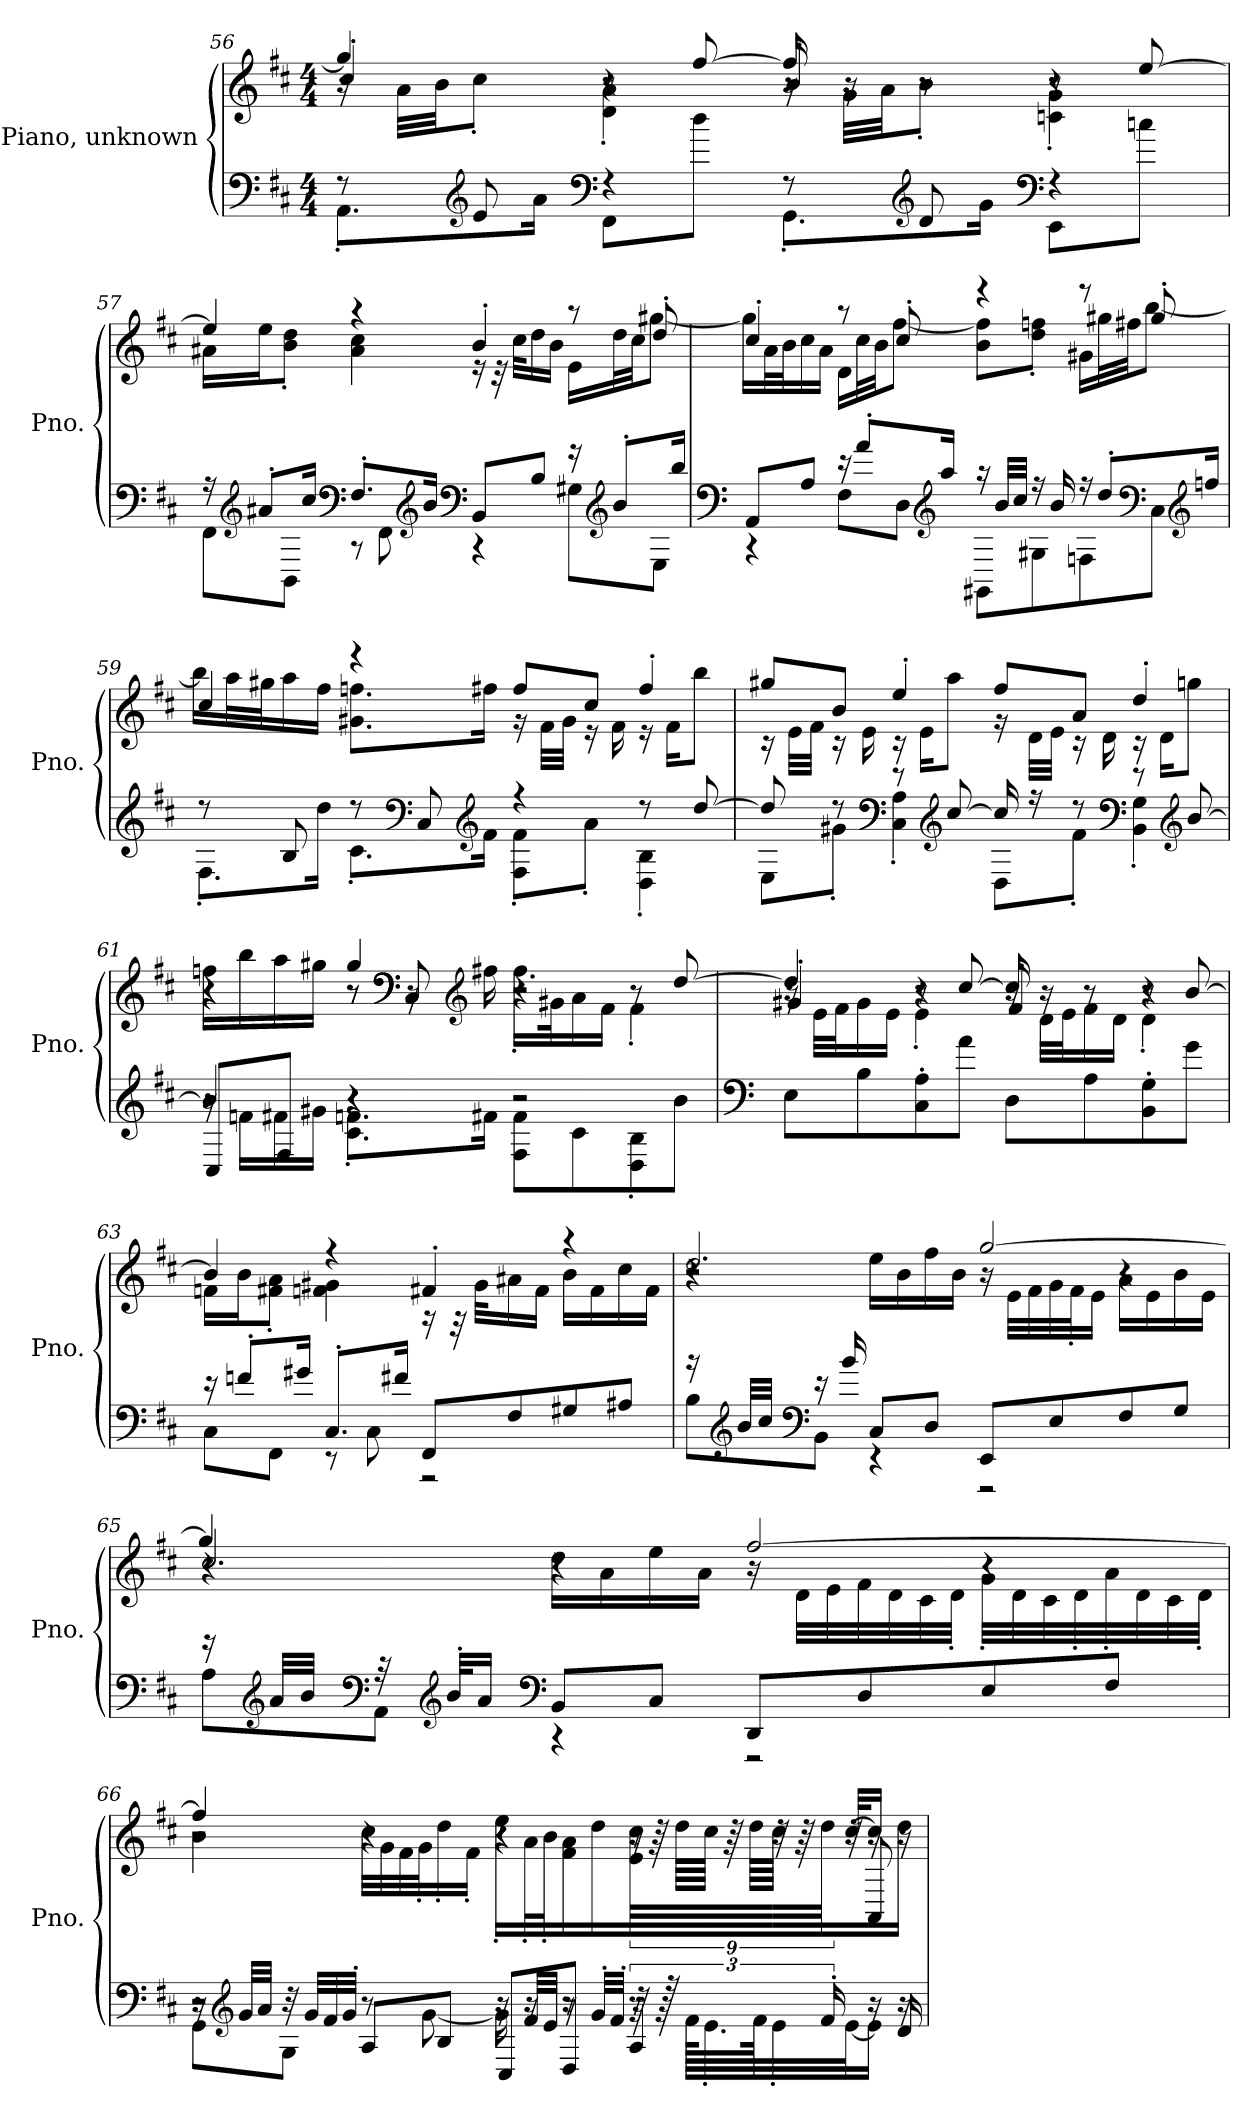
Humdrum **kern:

**kern	**kern
*part1	*part1
*staff2	*staff1
*I"Piano, unknown	*
*I'Pno.	*
*clefF4	*clefG2
*k[f#c#]	*k[f#c#]
*M4/4	*M4/4
=56	=56
*^	*^
*	*	*	*^
8r	8.AA'\L	4gg/]	16r	4cc#'/
.	.	.	32a\LLL	.
.	.	.	32b\JJ	.
*clefG2	*	*	*	*
8e/	.	.	8cc#'\J	.
.	16a\Jk	.	.	.
*clefF4	*	*	*	*
4r	8FF#\L	8r	4d\' 4a\'	4r
.	8dd\J	[8ff#/	.	.
8r	8.GG'\L	16ff#/]	16r	4b'/
.	.	16r	32g\LLL	.
.	.	.	32a\JJ	.
*clefG2	*	*	*	*
8d/	.	8r	8b'\J	.
.	16g\Jk	.	.	.
*clefF4	*	*	*	*
4r	8EE\L	8r	4cn\' 4g\'	4r
.	8ccn\J	[8ee/	.	.
*	*	*	*v	*v
!!LO:LB:g=z
=57	=57	=57	=57
16r	8FF#\L	4ee/]	16a#X\LL
*clefG2	*	*	*
8a#X'/L	.	.	16ee\J
.	8BB\J	.	8b\' 8dd\'J
16cc#/Jk	.	.	.
*clefF4	*	*	*
8.F#'/L	8r	4r	4a#\ 4cc#\
.	8FF#\	.	.
*clefG2	*	*	*
16b/Jk	.	.	.
*clefF4	*	*	*
8BB/L	4r	4b'/	16r
.	.	.	32r
.	.	.	32cc#\KLL
8B/J	.	.	16dd\
.	.	.	16b\JJ
16r	8G#X\L	8r	16e\LL
*clefG2	*	*	*
8b'/L	.	.	32dd\L
.	.	.	32cc#\JJ
.	8E\J	8dd'/	[8gg#X\J
16bb/Jk	.	.	.
!!LO:LB:g=z	!!
=58	=58	=58	=58
*clefF4	*	*	*
8AA/L	4r	4cc#'/	16gg#\LL]
.	.	.	32a\L
.	.	.	32b\J
8A/J	.	.	16cc#\
.	.	.	16a\JJ
16r	8F#\L	8r	16d\LL
8a'/L	.	.	32cc#\L
.	.	.	32b\JJ
.	8D\J	8cc#'/	[8ff#\J
*clefG2	*	*	*
16aa/Jk	.	.	.
16r	8GG#X\L	4r	8b\ 8ff#\]L
32b/LLL	.	.	.
32cc#/JJJ	.	.	.
16r	8G#X\	.	8dd\' 8ffn\'J
16b/	.	.	.
16r	8Fn\	8r	16g#X\LL
8dd'/L	.	.	32gg#X\L
.	.	.	32ff#X\JJ
*clefF4	*	*	*
.	8C#\J	8gg#'/	[8bb\J
*clefG2	*	*	*
16ffn/Jk	.	.	.
!!LO:LB:g=z	!!
=59	=59	=59	=59
8r	8.F#'\L	4cc#/	16bb\LL]
.	.	.	32aa\L
.	.	.	32gg#X\J
8B/	.	.	16aa\
.	16dd\Jk	.	16ff#\JJ
8r	8.c#'\L	4r	8.g#X\ 8.ffn\L
*clefF4	*	*	*
8C#/	.	.	.
*clefG2	*	*	*
.	16f#\Jk	.	16ff#X\Jk
4r	8F#\' 8f#\'L	8ff#/L	16r
.	.	.	32f#\LLL
.	.	.	32g#\JJJ
.	8a'\J	8cc#/J	16r
.	.	.	16f#\
8r	4D\' 4B\'	4ff#'/	16r
.	.	.	16f#\KL
[8dd/	.	.	8bb\J
!!LO:LB:g=z	!!
=60	=60	=60	=60
8dd/]	8E\L	8gg#X/L	16r
.	.	.	32e\LLL
.	.	.	32f#\JJJ
8r	8g#X'\J	8b/J	16r
.	.	.	16e\
*clefF4	*	*	*
8r	4C#\' 4A\'	4ee'/	16r
.	.	.	16e\KL
*clefG2	*	*	*
[8cc#/	.	.	8aa\J
16cc#/]	8D\L	8ff#/L	16r
16r	.	.	32d\LLL
.	.	.	32e\JJJ
8r	8f#'\J	8a/J	16r
.	.	.	16d\
*clefF4	*	*	*
8r	4BB\' 4G\'	4dd'/	16r
.	.	.	16d\KL
*clefG2	*	*	*
[8b/	.	.	8ggn\J
!!LO:PB:g=z
=61	=61	=61	=61
*	*^	*	*^
4b/]	16r	8C#/L	4r	16ffn\LL	4r
.	16fn\LL	.	.	16bb\	.
.	16f#X\	8F#/J	.	16aa\	.
.	16g#X\JJ	.	.	16gg#X\JJ	.
4r	8.c#\' 8.fn\'L	4r	4gg#/	8r	8r
*	*	*	*clefF4	*	*
.	.	.	.	16r	8C#/
*	*	*	*clefG2	*	*
.	16f#X\Jk	.	.	16ff#X\	.
2r	8F#\ 8f#\L	2r	4r	16.ff#'\LL	2r
.	.	.	.	32g#X\K	.
.	8c#\	.	.	16a\	.
.	.	.	.	16f#\JJ	.
.	8D\' 8B\'	.	8r	4f#'\	.
.	8b\J	.	[8dd/	.	.
*v	*v	*v	*	*	*
=62	=62	=62	=62
*clefF4	*	*	*
8E\L	4dd/]	16r	4g#X'/
.	.	32e\LLL	.
.	.	32f#\J	.
8B\	.	16g#\	.
.	.	16e\JJ	.
8C#\' 8A\'	8r	4e'\	4r
8a\J	[8cc#/	.	.
8D\L	16cc#/]	16r	4f#'/
.	16r	32d\LLL	.
.	.	32e\J	.
8A\	8r	16f#\	.
.	.	16d\JJ	.
8BB\' 8G\'	8r	4d'\	4r
8g\J	[8b/	.	.
*	*	*v	*v
!!LO:LB:g=z
=63	=63	=63
*^	*	*
16r	8C#\L	4b/]	16fn\LL
8fn'/L	.	.	16b\J
.	8FF#\J	.	8f#X\' 8a\'J
16g#X/Jk	.	.	.
8.C#'/L	8r	4r	4fn\ 4g#X\
.	8C#\	.	.
16f#X/Jk	.	.	.
8FF#/L	2r	4f#X'/	16r
.	.	.	32r
.	.	.	32g#\KLL
8F#/	.	.	16a#X\
.	.	.	16f#\JJ
8G#X/	.	4r	16b\LL
.	.	.	16f#\
8A#X/J	.	.	16cc#\
.	.	.	16f#\JJ
=64	=64	=64	=64
*	*	*	*^
16r	8B\L	2.dd/	4r	2r
*clefG2	*	*	*	*
32b/LLL	.	.	.	.
32cc#/JJJ	.	.	.	.
*clefF4	*	*	*	*
16r	8BB\J	.	.	.
16b/	.	.	.	.
8C#/L	4r	.	16ee\LL	.
.	.	.	16b\	.
8D/J	.	.	16ff#\	.
.	.	.	16b\JJ	.
8EE/L	2r	.	16r	[2gg/
.	.	.	32e\LLL	.
.	.	.	32f#\	.
8E/	.	.	32g\	.
.	.	.	32f#'\J	.
.	.	.	16e\JJ	.
8F#/	.	4r	16a\LL	.
.	.	.	16e\	.
8G/J	.	.	16b\	.
.	.	.	16e\JJ	.
!!LO:LB:g=z	!!	!!
=65	=65	=65	=65	=65
16r	8A\L	2.cc#/	4r	4gg/]
*clefG2	*	*	*	*
32a/LLL	.	.	.	.
32b/JJJ	.	.	.	.
*clefF4	*	*	*	*
32r	8AA\J	.	.	.
*clefG2	*	*	*	*
32b'/KLL	.	.	.	.
16a/JJ	.	.	.	.
*clefF4	*	*	*	*
8BB/L	4r	.	16dd\LL	4r
.	.	.	16a\	.
8C#/J	.	.	16ee\	.
.	.	.	16a\JJ	.
8DD/L	2r	.	16r	[2ff#/
.	.	.	32d\LLL	.
.	.	.	32e\	.
8D/	.	.	32f#\	.
.	.	.	32d\	.
.	.	.	32c#\	.
.	.	.	32d'\JJJ	.
8E/	.	4r	32g'\LLL	.
.	.	.	32d\	.
.	.	.	32c#\	.
.	.	.	32d'\	.
8F#/J	.	.	32a'\	.
.	.	.	32d\	.
.	.	.	32c#\	.
.	.	.	32d'\JJJ	.
!!LO:LB:g=z	!!	!!
=66	=66	=66	=66	=66
*	*^	*	*	*
16r	8GG\L	2r	2r	4b\	4ff#/]
*clefG2	*	*	*	*	*
32g/LLL	.	.	.	.	.
32a/JJJ	.	.	.	.	.
32r	8G\J	.	.	.	.
32g/LLL	.	.	.	.	.
32f#/	.	.	.	.	.
32g'/JJJ	.	.	.	.	.
8A/L	8r	.	.	32cc#\LLL	4r
.	.	.	.	32g\	.
.	.	.	.	32f#\	.
.	.	.	.	32g'\J	.
8B/J	[8g\	.	.	16dd'\	.
.	.	.	.	16f#'\JJ	.
16r	16g\]	8C#/L	4r	16ee'\LL	4r
32f#/LLL	16r	.	.	32a'\L	.
32e/JJJ	.	.	.	32b'\J	.
16r	8r	8D/J	.	16f#\ 16a\	.
32g'/LLL	.	.	.	16dd\	.
32f#'/JJJ	.	.	.	.	.
12r	64r	4A'/	16r	96e\ 96cc#\JJkk	8r
.	.	.	.	96r	.
.	128r	.	.	.	.
.	.	.	.	96dd\LLLL	.
.	128f#\KLLLL	.	.	.	.
.	64.e'\	.	.	96cc#\JJJJ	.
.	.	.	.	96r	.
.	.	.	.	96dd\LLLL	.
.	128f#\JK	.	.	.	.
.	32e'\	.	32r	96cc#\JJJJ	.
.	.	.	.	96r	.
24f#'/	.	.	.	96dd\	.
.	[32e\J	.	[32cc#/KLL	32r	.
16r	16e\JJ]	.	16cc#/JJ]	16r	8AA/
16d/	16r	.	16r	16dd\	.
*v	*v	*v	*	*	*
*	*v	*v	*v
=	=
*-	*-
